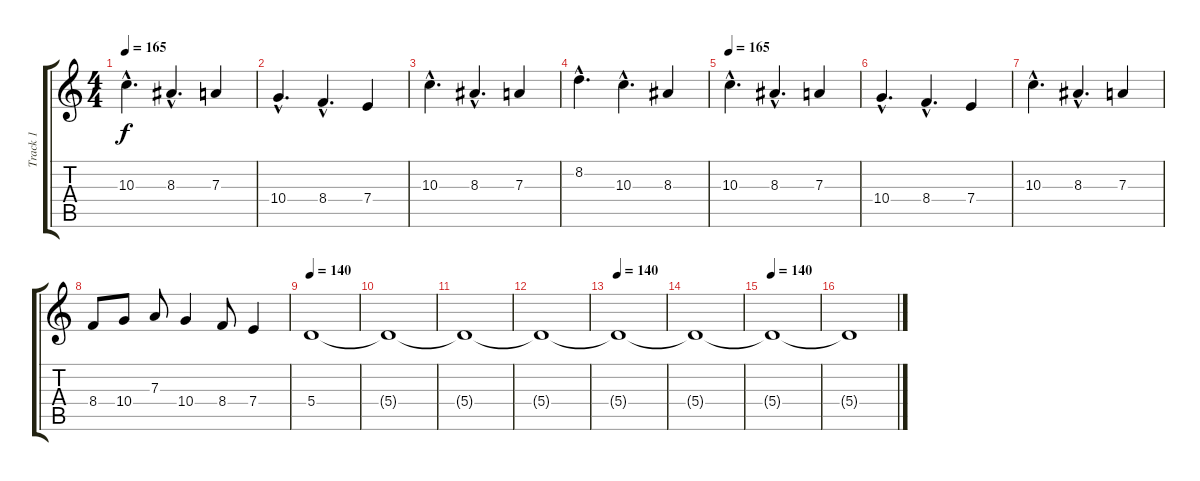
\track ("Track 1" "Track 1") {instrument overdrivenguitar}
\staff {score tabs}
\tuning (B3 Gb3 D3 A2 E2 B1) {hide}
\ts (4 4)
\tempo 165
\clef g2
\ks c
10.3{hac}.4{d dy f} 8.3{hac}.4{d} 7.3.4 |
10.4{hac}.4{d} 8.4{hac}.4{d} 7.4.4 |
10.3{hac}.4{d} 8.3{hac}.4{d} 7.3.4 |
8.2{hac}.4{d} 10.3{hac}.4{d} 8.3.4 |
\tempo 165
10.3{hac}.4{d} 8.3{hac}.4{d} 7.3.4 |
10.4{hac}.4{d} 8.4{hac}.4{d} 7.4.4 |
10.3{hac}.4{d} 8.3{hac}.4{d} 7.3.4 |
8.4.8 10.4.8 7.3.8 10.4.4 8.4.8 7.4.4 |
\tempo 165
\tempo 140
5.4.1 |
5.4{t}.1 |
5.4{t}.1 |
5.4{t}.1 |
\tempo 140
5.4{t}.1 |
5.4{t}.1 |
\tempo 140
5.4{t}.1 |
5.4{t}.1
